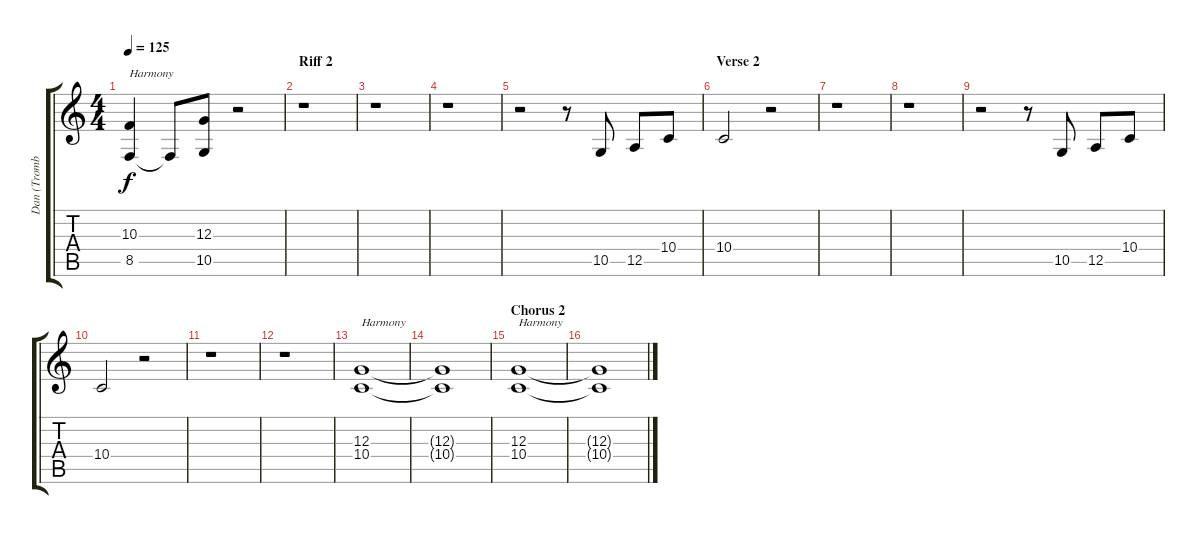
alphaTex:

\track ("Dan (Trombone)" "Dan (Tromb") {instrument trombone}
\staff {score tabs}
\tuning (E4 B3 G3 D3 A2 E2) {hide}
\ts (4 4)
\tempo 125
\clef g2
\ks c
(10.3 8.5).4{txt "Harmony" dy f} 8.5{t}.8 (12.3 10.5).8 r.2 |
\section ("" "Riff 2")
r.1 |
r.1 |
r.1 |
r.2 r.8 10.5.8 12.5.8 10.4.8 |
\section ("" "Verse 2")
10.4.2 r.2 |
r.1 |
r.1 |
r.2 r.8 10.5.8 12.5.8 10.4.8 |
10.4.2 r.2 |
r.1 |
r.1{volume 9} |
(12.3 10.4).1{txt "Harmony" volume 15} |
(12.3{t} 10.4{t}).1 |
\section ("" "Chorus 2")
(12.3 10.4).1{txt "Harmony"} |
(12.3{t} 10.4{t}).1{volume 6}
